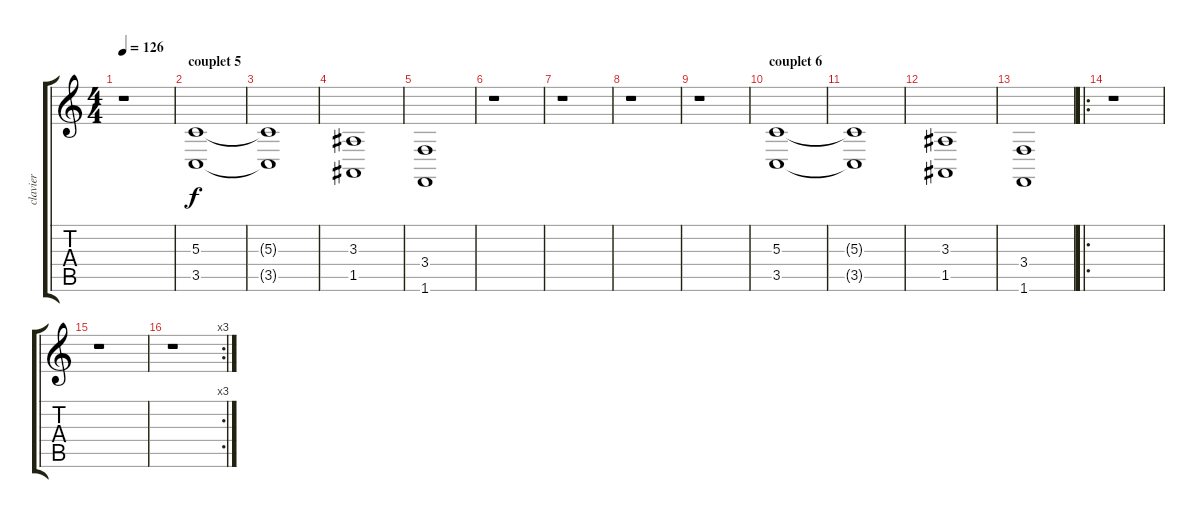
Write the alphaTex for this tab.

\track ("clavier" "clavier") {instrument lead1square}
\staff {score tabs}
\tuning (E4 B3 G3 D3 A2 E2) {hide}
\ts (4 4)
\tempo 126
\clef g2
\ks c
r.1{dy f} |
\section ("" "couplet 5")
(5.3 3.5).1 |
(5.3{t} 3.5{t}).1 |
(3.3 1.5).1 |
(3.4 1.6).1 |
r.1 |
r.1 |
r.1 |
r.1 |
\section ("" "couplet 6")
(5.3 3.5).1 |
(5.3{t} 3.5{t}).1 |
(3.3 1.5).1 |
(3.4 1.6).1 |
\ro
r.1 |
r.1 |
\rc 3
r.1
